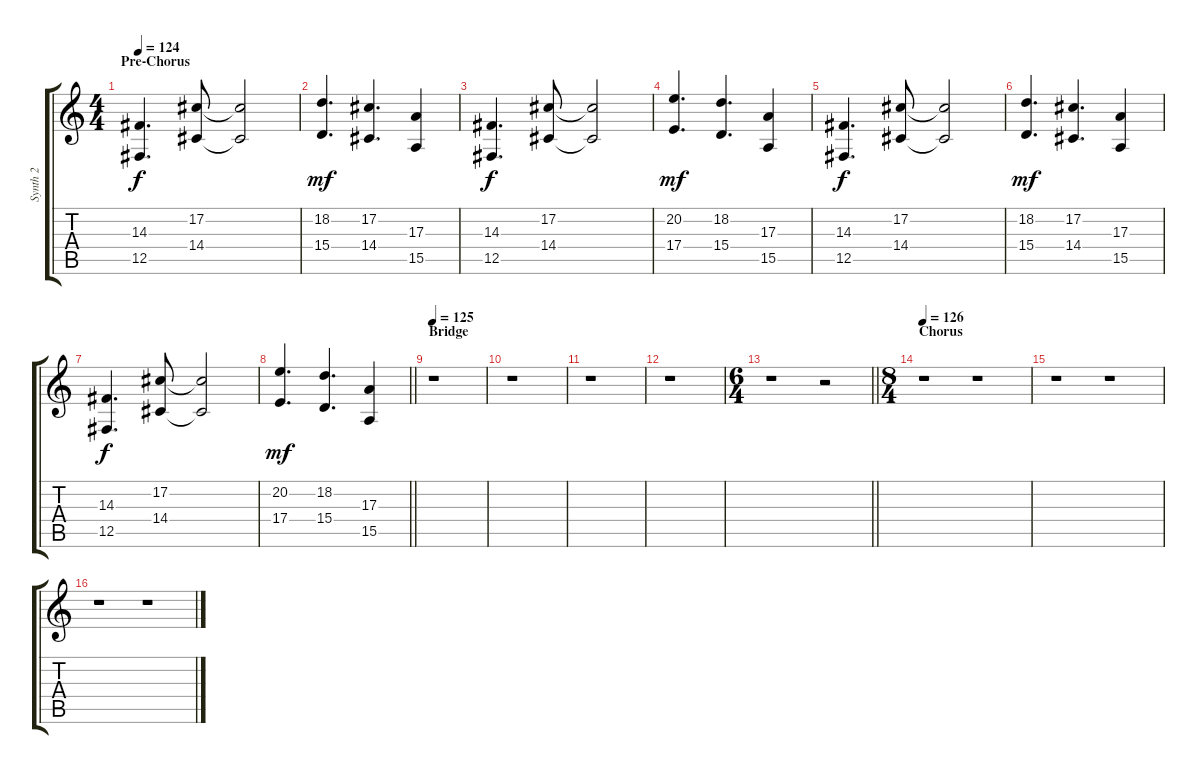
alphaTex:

\track ("Synth 2" "Synth 2") {instrument lead1square}
\staff {score tabs}
\tuning (Db4 Ab3 E3 B2 Gb2 B1) {hide}
\ts (4 4)
\section ("" "Pre-Chorus")
\tempo 124
\clef g2
\ks c
(14.3 12.5).4{d dy f} (17.2 14.4).8 (17.2{t} 14.4{t}).2 |
(18.2 15.4).4{d dy mf} (17.2 14.4).4{d} (17.3 15.5).4 |
(14.3 12.5).4{d dy f} (17.2 14.4).8 (17.2{t} 14.4{t}).2 |
(20.2 17.4).4{d dy mf} (18.2 15.4).4{d} (17.3 15.5).4 |
(14.3 12.5).4{d dy f} (17.2 14.4).8 (17.2{t} 14.4{t}).2 |
(18.2 15.4).4{d dy mf} (17.2 14.4).4{d} (17.3 15.5).4 |
(14.3 12.5).4{d dy f} (17.2 14.4).8 (17.2{t} 14.4{t}).2 |
\barLineRight lightlight
(20.2 17.4).4{d dy mf} (18.2 15.4).4{d} (17.3 15.5).4 |
\section ("" "Bridge")
\tempo 125
r.1 |
r.1 |
r.1 |
r.1 |
\ts (6 4)
\barLineRight lightlight
r.1 r.2 |
\ts (8 4)
\section ("" "Chorus")
\tempo 126
r.1 r.1 |
r.1 r.1 |
r.1 r.1
